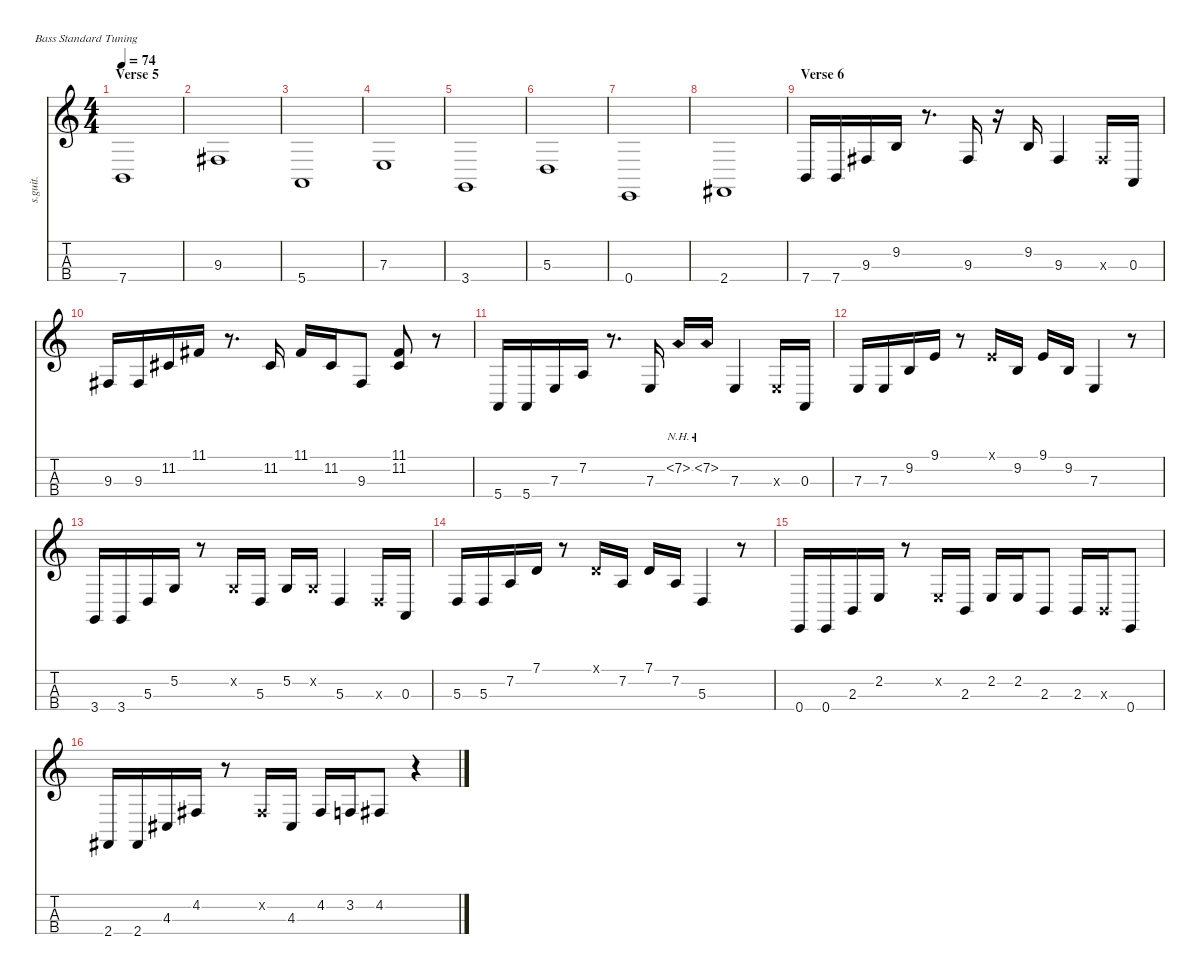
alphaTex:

\defaultSystemsLayout 4
\hideDynamics
\bracketExtendMode nobrackets
\track ("Randy Meisner - Bass" "s.guit.") {instrument electricbassfinger}
\staff {score tabs}
\tuning (G2 D2 A1 E1)
\ts (4 4)
\section ("" "Verse 5")
\tempo 74
\clef g2
\ks c
7.4.1{lyrics (0 "") lyrics (1 "") lyrics (2 "") lyrics (3 "") lyrics (4 "") dy f} |
9.3{acc #}.1{lyrics (0 "") lyrics (1 "") lyrics (2 "") lyrics (3 "") lyrics (4 "")} |
5.4.1{lyrics (0 "") lyrics (1 "") lyrics (2 "") lyrics (3 "") lyrics (4 "")} |
7.3.1{lyrics (0 "") lyrics (1 "") lyrics (2 "") lyrics (3 "") lyrics (4 "")} |
3.4.1{lyrics (0 "") lyrics (1 "") lyrics (2 "") lyrics (3 "") lyrics (4 "")} |
5.3.1{lyrics (0 "") lyrics (1 "") lyrics (2 "") lyrics (3 "") lyrics (4 "")} |
0.4.1{lyrics (0 "") lyrics (1 "") lyrics (2 "") lyrics (3 "") lyrics (4 "")} |
2.4{acc #}.1{lyrics (0 "") lyrics (1 "") lyrics (2 "") lyrics (3 "") lyrics (4 "")} |
\section ("" "Verse 6")
7.4.16{lyrics (0 "") lyrics (1 "") lyrics (2 "") lyrics (3 "") lyrics (4 "")} 7.4.16{lyrics (0 "") lyrics (1 "") lyrics (2 "") lyrics (3 "") lyrics (4 "")} 9.3{acc #}.16{lyrics (0 "") lyrics (1 "") lyrics (2 "") lyrics (3 "") lyrics (4 "")} 9.2.16{lyrics (0 "") lyrics (1 "") lyrics (2 "") lyrics (3 "") lyrics (4 "")} r.8{d} 9.3{acc #}.16{lyrics (0 "") lyrics (1 "") lyrics (2 "") lyrics (3 "") lyrics (4 "")} r.16 9.2.16{lyrics (0 "") lyrics (1 "") lyrics (2 "") lyrics (3 "") lyrics (4 "")} 9.3{acc #}.4{lyrics (0 "") lyrics (1 "") lyrics (2 "") lyrics (3 "") lyrics (4 "")} 9.3{x acc #}.16{lyrics (0 "") lyrics (1 "") lyrics (2 "") lyrics (3 "") lyrics (4 "")} 0.3.16{lyrics (0 "") lyrics (1 "") lyrics (2 "") lyrics (3 "") lyrics (4 "")} |
9.3{acc #}.16{lyrics (0 "") lyrics (1 "") lyrics (2 "") lyrics (3 "") lyrics (4 "")} 9.3{acc #}.16{lyrics (0 "") lyrics (1 "") lyrics (2 "") lyrics (3 "") lyrics (4 "")} 11.2{acc #}.16{lyrics (0 "") lyrics (1 "") lyrics (2 "") lyrics (3 "") lyrics (4 "")} 11.1{acc #}.16{lyrics (0 "") lyrics (1 "") lyrics (2 "") lyrics (3 "") lyrics (4 "")} r.8{d} 11.2{acc #}.16{lyrics (0 "") lyrics (1 "") lyrics (2 "") lyrics (3 "") lyrics (4 "")} 11.1{acc #}.16{lyrics (0 "") lyrics (1 "") lyrics (2 "") lyrics (3 "") lyrics (4 "")} 11.2{acc #}.16{lyrics (0 "") lyrics (1 "") lyrics (2 "") lyrics (3 "") lyrics (4 "")} 9.3{acc #}.8{lyrics (0 "") lyrics (1 "") lyrics (2 "") lyrics (3 "") lyrics (4 "")} (11.1{acc #} 11.2{acc #}).8{lyrics (0 "") lyrics (1 "") lyrics (2 "") lyrics (3 "") lyrics (4 "")} r.8 |
5.4.16{lyrics (0 "") lyrics (1 "") lyrics (2 "") lyrics (3 "") lyrics (4 "")} 5.4.16{lyrics (0 "") lyrics (1 "") lyrics (2 "") lyrics (3 "") lyrics (4 "")} 7.3.16{lyrics (0 "") lyrics (1 "") lyrics (2 "") lyrics (3 "") lyrics (4 "")} 7.2.16{lyrics (0 "") lyrics (1 "") lyrics (2 "") lyrics (3 "") lyrics (4 "")} r.8{d} 7.3.16{lyrics (0 "") lyrics (1 "") lyrics (2 "") lyrics (3 "") lyrics (4 "")} 7.2{nh}.16{lyrics (0 "") lyrics (1 "") lyrics (2 "") lyrics (3 "") lyrics (4 "")} 7.2{nh}.16{lyrics (0 "") lyrics (1 "") lyrics (2 "") lyrics (3 "") lyrics (4 "")} 7.3.4{lyrics (0 "") lyrics (1 "") lyrics (2 "") lyrics (3 "") lyrics (4 "")} 7.3{x}.16{lyrics (0 "") lyrics (1 "") lyrics (2 "") lyrics (3 "") lyrics (4 "")} 0.3.16{lyrics (0 "") lyrics (1 "") lyrics (2 "") lyrics (3 "") lyrics (4 "")} |
7.3.16{lyrics (0 "") lyrics (1 "") lyrics (2 "") lyrics (3 "") lyrics (4 "")} 7.3.16{lyrics (0 "") lyrics (1 "") lyrics (2 "") lyrics (3 "") lyrics (4 "")} 9.2.16{lyrics (0 "") lyrics (1 "") lyrics (2 "") lyrics (3 "") lyrics (4 "")} 9.1.16{lyrics (0 "") lyrics (1 "") lyrics (2 "") lyrics (3 "") lyrics (4 "")} r.8 9.1{x}.16{lyrics (0 "") lyrics (1 "") lyrics (2 "") lyrics (3 "") lyrics (4 "")} 9.2.16{lyrics (0 "") lyrics (1 "") lyrics (2 "") lyrics (3 "") lyrics (4 "")} 9.1.16{lyrics (0 "") lyrics (1 "") lyrics (2 "") lyrics (3 "") lyrics (4 "")} 9.2.16{lyrics (0 "") lyrics (1 "") lyrics (2 "") lyrics (3 "") lyrics (4 "")} 7.3.4{lyrics (0 "") lyrics (1 "") lyrics (2 "") lyrics (3 "") lyrics (4 "")} r.8 |
3.4.16{lyrics (0 "") lyrics (1 "") lyrics (2 "") lyrics (3 "") lyrics (4 "")} 3.4.16{lyrics (0 "") lyrics (1 "") lyrics (2 "") lyrics (3 "") lyrics (4 "")} 5.3.16{lyrics (0 "") lyrics (1 "") lyrics (2 "") lyrics (3 "") lyrics (4 "")} 5.2.16{lyrics (0 "") lyrics (1 "") lyrics (2 "") lyrics (3 "") lyrics (4 "")} r.8 5.2{x}.16{lyrics (0 "") lyrics (1 "") lyrics (2 "") lyrics (3 "") lyrics (4 "")} 5.3.16{lyrics (0 "") lyrics (1 "") lyrics (2 "") lyrics (3 "") lyrics (4 "")} 5.2.16{lyrics (0 "") lyrics (1 "") lyrics (2 "") lyrics (3 "") lyrics (4 "")} 5.2{x}.16{lyrics (0 "") lyrics (1 "") lyrics (2 "") lyrics (3 "") lyrics (4 "")} 5.3.4{lyrics (0 "") lyrics (1 "") lyrics (2 "") lyrics (3 "") lyrics (4 "")} 5.3{x}.16{lyrics (0 "") lyrics (1 "") lyrics (2 "") lyrics (3 "") lyrics (4 "")} 0.3.16{lyrics (0 "") lyrics (1 "") lyrics (2 "") lyrics (3 "") lyrics (4 "")} |
5.3.16{lyrics (0 "") lyrics (1 "") lyrics (2 "") lyrics (3 "") lyrics (4 "")} 5.3.16{lyrics (0 "") lyrics (1 "") lyrics (2 "") lyrics (3 "") lyrics (4 "")} 7.2.16{lyrics (0 "") lyrics (1 "") lyrics (2 "") lyrics (3 "") lyrics (4 "")} 7.1.16{lyrics (0 "") lyrics (1 "") lyrics (2 "") lyrics (3 "") lyrics (4 "")} r.8 7.1{x}.16{lyrics (0 "") lyrics (1 "") lyrics (2 "") lyrics (3 "") lyrics (4 "")} 7.2.16{lyrics (0 "") lyrics (1 "") lyrics (2 "") lyrics (3 "") lyrics (4 "")} 7.1.16{lyrics (0 "") lyrics (1 "") lyrics (2 "") lyrics (3 "") lyrics (4 "")} 7.2.16{lyrics (0 "") lyrics (1 "") lyrics (2 "") lyrics (3 "") lyrics (4 "")} 5.3.4{lyrics (0 "") lyrics (1 "") lyrics (2 "") lyrics (3 "") lyrics (4 "")} r.8 |
0.4.16{lyrics (0 "") lyrics (1 "") lyrics (2 "") lyrics (3 "") lyrics (4 "")} 0.4.16{lyrics (0 "") lyrics (1 "") lyrics (2 "") lyrics (3 "") lyrics (4 "")} 2.3.16{lyrics (0 "") lyrics (1 "") lyrics (2 "") lyrics (3 "") lyrics (4 "")} 2.2.16{lyrics (0 "") lyrics (1 "") lyrics (2 "") lyrics (3 "") lyrics (4 "")} r.8 2.2{x}.16{lyrics (0 "") lyrics (1 "") lyrics (2 "") lyrics (3 "") lyrics (4 "")} 2.3.16{lyrics (0 "") lyrics (1 "") lyrics (2 "") lyrics (3 "") lyrics (4 "")} 2.2.16{lyrics (0 "") lyrics (1 "") lyrics (2 "") lyrics (3 "") lyrics (4 "")} 2.2.16{lyrics (0 "") lyrics (1 "") lyrics (2 "") lyrics (3 "") lyrics (4 "")} 2.3.8{lyrics (0 "") lyrics (1 "") lyrics (2 "") lyrics (3 "") lyrics (4 "")} 2.3.16{lyrics (0 "") lyrics (1 "") lyrics (2 "") lyrics (3 "") lyrics (4 "")} 2.3{x}.16{lyrics (0 "") lyrics (1 "") lyrics (2 "") lyrics (3 "") lyrics (4 "")} 0.4.8{lyrics (0 "") lyrics (1 "") lyrics (2 "") lyrics (3 "") lyrics (4 "")} |
2.4{acc #}.16{lyrics (0 "") lyrics (1 "") lyrics (2 "") lyrics (3 "") lyrics (4 "")} 2.4{acc #}.16{lyrics (0 "") lyrics (1 "") lyrics (2 "") lyrics (3 "") lyrics (4 "")} 4.3{acc #}.16{lyrics (0 "") lyrics (1 "") lyrics (2 "") lyrics (3 "") lyrics (4 "")} 4.2{acc #}.16{lyrics (0 "") lyrics (1 "") lyrics (2 "") lyrics (3 "") lyrics (4 "")} r.8 4.2{x acc #}.16{lyrics (0 "") lyrics (1 "") lyrics (2 "") lyrics (3 "") lyrics (4 "")} 4.3{acc #}.16{lyrics (0 "") lyrics (1 "") lyrics (2 "") lyrics (3 "") lyrics (4 "")} 4.2{acc #}.16{lyrics (0 "") lyrics (1 "") lyrics (2 "") lyrics (3 "") lyrics (4 "")} 3.2.16{lyrics (0 "") lyrics (1 "") lyrics (2 "") lyrics (3 "") lyrics (4 "")} 4.2{acc #}.8{lyrics (0 "") lyrics (1 "") lyrics (2 "") lyrics (3 "") lyrics (4 "")} r.4
